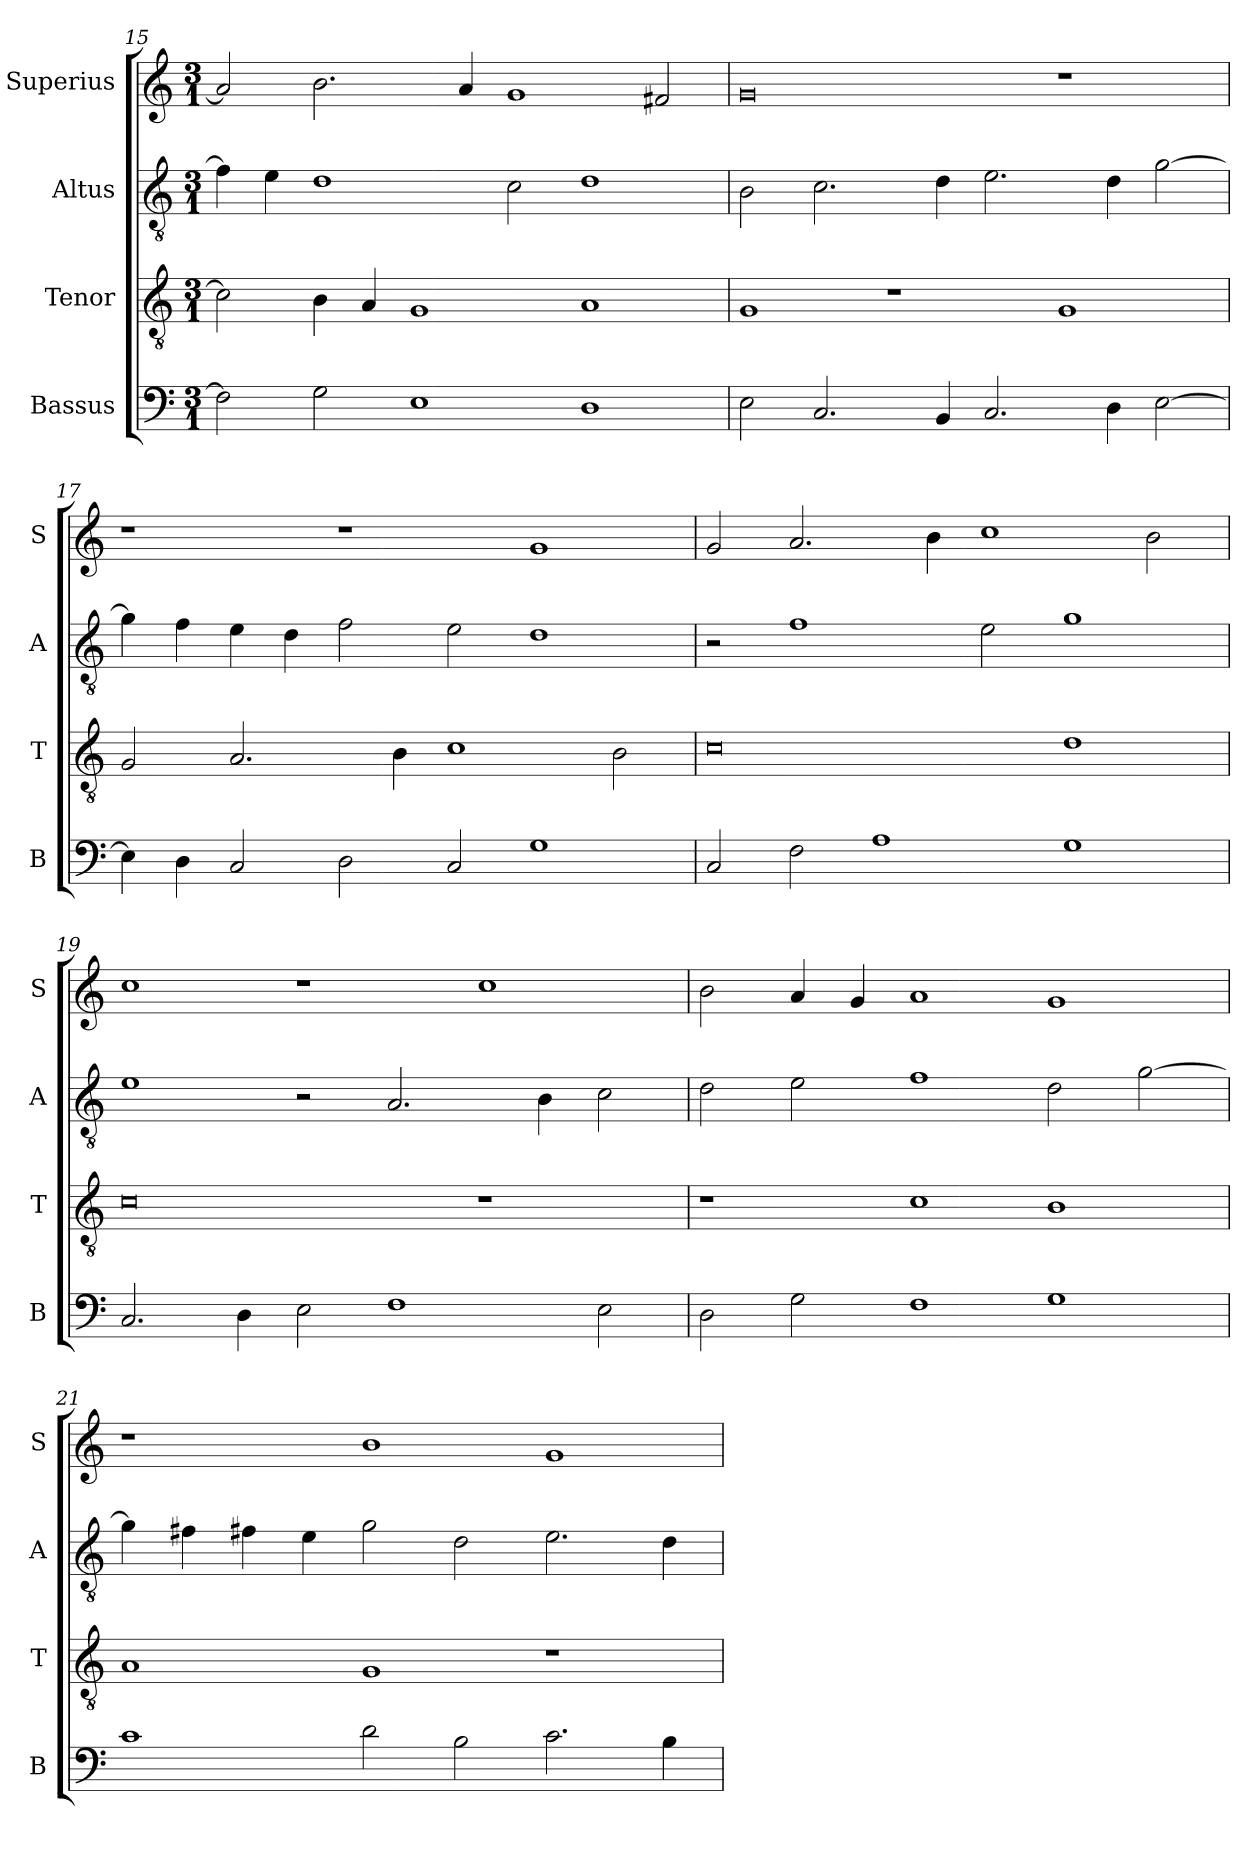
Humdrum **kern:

**kern	**kern	**kern	**kern
*part4	*part3	*part2	*part1
*staff4	*staff3	*staff2	*staff1
*I"Bassus	*I"Tenor	*I"Altus	*I"Superius
*I'B	*I'T	*I'A	*I'S
*clefF4	*clefGv2	*clefGv2	*clefG2
*k[]	*k[]	*k[]	*k[]
*M3/1	*M3/1	*M3/1	*M3/1
=15	=15	=15	=15
2F\]	2c\]	4f\]	2a/]
.	.	4e\	.
2G\	4B\	1d	2.b\
.	4A/	.	.
1E	1G	.	.
.	.	.	4a/
.	.	2c\	1g
1D	1A	1d	.
.	.	.	2f#X/
=16	=16	=16	=16
2E\	1G	2B\	0g
2.C/	.	2.c\	.
.	1r	.	.
4BB/	.	4d\	.
2.C/	.	2.e\	.
.	1G	.	1r
4D\	.	4d\	.
[2E\	.	[2g\	.
=17	=17	=17	=17
4E\]	2G/	4g\]	1r
4D\	.	4f\	.
2C/	2.A/	4e\	.
.	.	4d\	.
2D\	.	2f\	1r
.	4B\	.	.
2C/	1c	2e\	.
1G	.	1d	1g
.	2B\	.	.
=18	=18	=18	=18
2C/	0c	2r	2g/
2F\	.	1f	2.a/
1A	.	.	.
.	.	.	4b\
.	.	2e\	1cc
1G	1d	1g	.
.	.	.	2b\
=19	=19	=19	=19
2.C/	0c	1e	1cc
4D\	.	.	.
2E\	.	2r	1r
1F	.	2.A/	.
.	1r	.	1cc
.	.	4B\	.
2E\	.	2c\	.
=20	=20	=20	=20
2D\	1r	2d\	2b\
2G\	.	2e\	4a/
.	.	.	4g/
1F	1c	1f	1a
1G	1B	2d\	1g
.	.	[2g\	.
=21	=21	=21	=21
1c	1A	4g\]	1r
.	.	4f#X\	.
.	.	4f#X\	.
.	.	4e\	.
2d\	1G	2g\	1b
2B\	.	2d\	.
2.c\	1r	2.e\	1g
4B\	.	4d\	.
=	=	=	=
*-	*-	*-	*-
